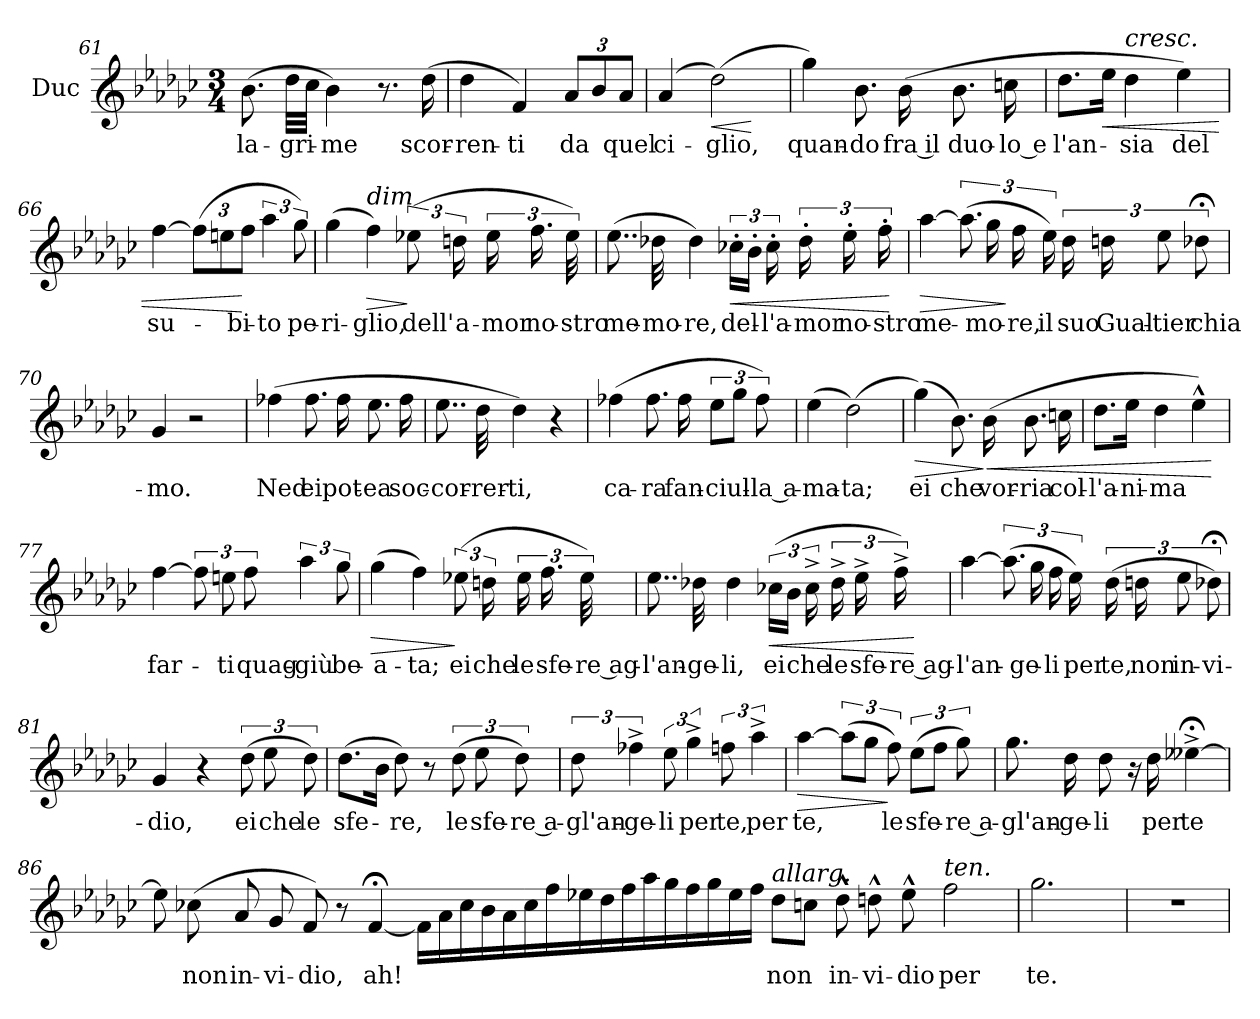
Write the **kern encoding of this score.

**kern	**text	**dynam
*part1	*part1	*part1
*staff1	*staff1	*staff1
*I"Duc	*	*
*I'Duc	*	*
!!LO:PB:g=z
*clefG2	*	*
*k[b-e-a-d-g-c-]	*	*
*M3/4	*	*
=61	=61	=61
(8.b-\	la-	.
32dd-\LLL	-gri-	.
32cc-\JJJ	.	.
4b-\)	-me	.
8.r	.	.
(16dd-\	scor-	.
=62	=62	=62
4dd-\	-ren-	.
4f/)	-ti	.
*Xbrackettup	*	*
12a-/L	da	.
12b-/	.	.
12a-/J	quel	.
=63	=63	=63
(4a-/	ci-	.
!	!	!LO:HP:b
(2dd-\)	-glio,	<
.	.	[
!!LO:PB:g=z
=64	=64	=64
4gg-\)	quan-	.
8.b-\	-do	.
(16b-\	fra il	.
8.b-\	duo-	.
16ccn\	-lo e	.
=65	=65	=65
8.dd-\L	l'an-	.
!	!	!LO:HP:b
16ee-\Jk	.	<
!LO:TX:a:i:t=cresc.	!	!
4dd-\	-sia	.
4ee-\)	del	.
=66	=66	=66
[4ff\	su-	.
(12ff\L]	.	.
12een\	.	.
12ff\J	-bi-	[
*brackettup	*	*
6aa-\	-to	.
12gg-\)	pe-	.
!!LO:PB:g=z
=67	=67	=67
(4gg-\	-ri-	.
!LO:TX:a:i:t=dim	!	!
!	!	!LO:HP:b
4ff\)	-glio,	>
(12ee-X\	dell'	]
24ddn\	a-	.
24ee-\	-mor	.
24.ff\	no-	.
48ee-\)	-stro	.
=68	=68	=68
(8..ee-\	me-	.
32dd-X\	-mo-	.
4dd-\)	-re,	.
!	!	!LO:HP:b
24cc-X'\LL	del-	<
24b-'\JJ	.	.
24cc-'\	-l'a-	.
24dd-'\	-mor	.
24ee-'\	no-	.
24ff'\	-stro	.
.	.	[
!!LO:PB:g=z
=69	=69	=69
!	!	!LO:HP:b
[4aa-\	me-	>
(12.aa-\]	.	.
24gg-\	-mo-	.
24ff\	-re,	]
24ee-\)	il	.
24dd-\	suo	.
24ddn\	Gual-	.
12ee-\	-tier	.
12dd-X;<\	chia-	.
=70	=70	=70
4g-/	-mo.	.
2r	.	.
=71	=71	=71
(4ff-X\	Ned	.
8.ff-\	ei	.
16ff-\	pot-	.
8.ee-\	-ea	.
16ff-\	soc-	.
!!LO:PB:g=z
=72	=72	=72
8..ee-\	-cor-	.
32dd-\	-rer-	.
4dd-\)	-ti,	.
4r	.	.
=73	=73	=73
(4ff-X\	ca-	.
8.ff-\	-ra	.
16ff-\	fan-	.
12ee-\L	-ciul-	.
12gg-\J	.	.
12ff-\)	-la a-	.
=74	=74	=74
(4ee-\	-ma-	.
(2dd-\)	-ta;	.
!!LO:PB:g=z
=75	=75	=75
!	!	!LO:HP:b
(4gg-\)	ei	>
8.b-\)	che	.
!	!	!LO:HP:n=1:b
(16b-\	vor-	] <
8.b-\	-ria	.
16ccn\	col-	.
=76	=76	=76
8.dd-\L	-l'a-	.
16ee-\Jk	-ni-	.
4dd-\	-ma	.
4ee-^^\)	.	.
.	.	[
=77	=77	=77
[4ff\	far-	.
12ff\]	.	.
12een\	-ti	.
12ff\	quag-	.
6aa-\	-giù	.
12gg-\	be-	.
!!LO:PB:g=z
=78	=78	=78
!	!	!LO:HP:b
(4gg-\	-a-	>
4ff\)	-ta;	.
(12ee-X\	ei	]
24ddn\	che	.
24ee-\	le	.
24.ff\	sfe-	.
48ee-\)	-re ag-	.
=79	=79	=79
8..ee-\	-l'an-	.
32dd-X\	-ge-	.
4dd-\	-li,	.
!	!	!LO:HP:b
(24cc-X\LL	ei	<
24b-\JJ	.	.
24cc-^\	che	.
24dd-^\	le	.
24ee-^\	sfe-	.
24ff^\)	-re ag-	.
.	.	[
!!LO:PB:g=z
=80	=80	=80
[4aa-\	-l'an-	.
(12.aa-\]	.	.
24gg-\	-ge-	.
24ff\	-li	.
24ee-\)	per	.
(24dd-\	te,	.
24ddn\	non	.
12ee-\	in-	.
12dd-X;<\)	-vi-	.
=81	=81	=81
4g-/	-dio,	.
4r	.	.
(12dd-\	ei	.
12ee-\	che	.
12dd-\)	le	.
=82	=82	=82
(8.dd-\L	sfe-	.
16b-\Jk	.	.
8dd-\)	-re,	.
8r	.	.
(12dd-\	le	.
12ee-\	sfe-	.
12dd-\)	-re a-	.
!!LO:PB:g=z
=83	=83	=83
12dd-\	-gl'an-	.
6ff-X^\	-ge-	.
12ee-\	-li	.
6gg-^\	per	.
12ffn\	te,	.
6aa-^\	per	.
=84	=84	=84
!	!	!LO:HP:b
[4aa-\	te,	>
(12aa-\L]	.	.
12gg-\J	.	.
12ff\)	le	]
(12ee-\L	sfe-	.
12ff\J	.	.
12gg-\)	-re a-	.
=85	=85	=85
8.gg-\	-gl'an-	.
16dd-\	-ge-	.
8dd-\	-li	.
16r	.	.
16dd-\	per	.
[4ee--X;<^\	te	.
!!LO:LB:g=z
=86	=86	=86
8ee--\]	.	.
(8cc-X\	non	.
8a-/	in-	.
8g-/	-vi-	.
8f/)	-dio,	.
8r	.	.
[4f;</	ah!	.
16f\LL]	.	.
16a-\	.	.
16cc-\	.	.
16b-\	.	.
16a-\	.	.
16cc-\	.	.
16ff\	.	.
16ee-X\	.	.
16dd-\	.	.
16ff\	.	.
16aa-\	.	.
16gg-\	.	.
16ff\	.	.
16gg-\	.	.
16ee-\	.	.
16ff\JJ	.	.
!LO:TX:a:i:t=allarg.	!	!
8dd-\L	non	.
8ccn\J	.	.
8dd-^^\	in-	.
8ddn^^\	-vi-	.
8ee-^^\	-dio	.
!LO:TX:a:i:t=ten.	!	!
2ff\	per	.
!!LO:PB:g=z
=87	=87	=87
2.gg-\	te.	.
=88	=88	=88
2.r	.	.
=	=	=
*-	*-	*-
